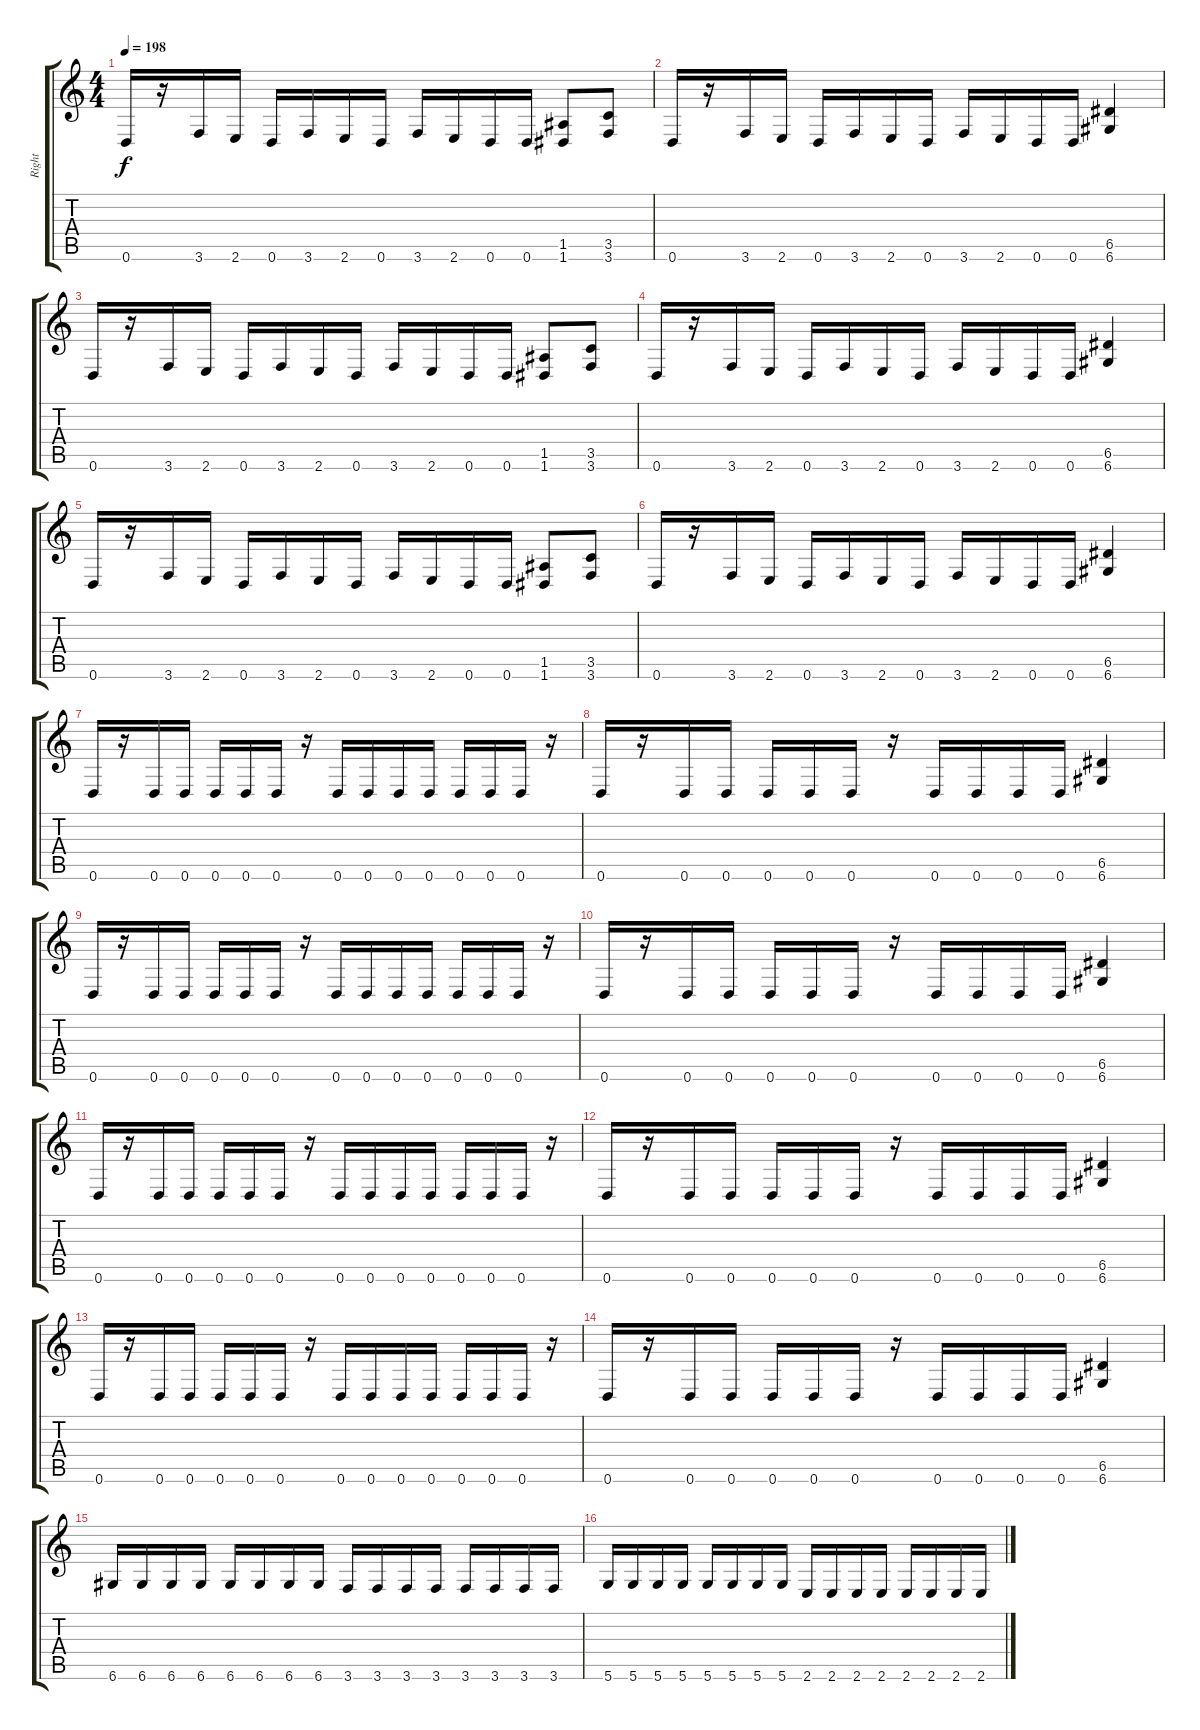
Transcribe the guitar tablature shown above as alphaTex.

\track ("Right" "Right") {instrument distortionguitar}
\staff {score tabs}
\tuning (E4 B3 G3 D3 A2 D2) {hide}
\ts (4 4)
\tempo 198
\clef g2
\ks c
0.6.16{dy f} r.16 3.6.16 2.6.16 0.6.16 3.6.16 2.6.16 0.6.16 3.6.16 2.6.16 0.6.16 0.6.16 (1.5 1.6).8 (3.5 3.6).8 |
0.6.16 r.16 3.6.16 2.6.16 0.6.16 3.6.16 2.6.16 0.6.16 3.6.16 2.6.16 0.6.16 0.6.16 (6.5 6.6).4 |
0.6.16 r.16 3.6.16 2.6.16 0.6.16 3.6.16 2.6.16 0.6.16 3.6.16 2.6.16 0.6.16 0.6.16 (1.5 1.6).8 (3.5 3.6).8 |
0.6.16 r.16 3.6.16 2.6.16 0.6.16 3.6.16 2.6.16 0.6.16 3.6.16 2.6.16 0.6.16 0.6.16 (6.5 6.6).4 |
0.6.16 r.16 3.6.16 2.6.16 0.6.16 3.6.16 2.6.16 0.6.16 3.6.16 2.6.16 0.6.16 0.6.16 (1.5 1.6).8 (3.5 3.6).8 |
0.6.16 r.16 3.6.16 2.6.16 0.6.16 3.6.16 2.6.16 0.6.16 3.6.16 2.6.16 0.6.16 0.6.16 (6.5 6.6).4 |
0.6.16 r.16 0.6.16 0.6.16 0.6.16 0.6.16 0.6.16 r.16 0.6.16 0.6.16 0.6.16 0.6.16 0.6.16 0.6.16 0.6.16 r.16 |
0.6.16 r.16 0.6.16 0.6.16 0.6.16 0.6.16 0.6.16 r.16 0.6.16 0.6.16 0.6.16 0.6.16 (6.5 6.6).4 |
0.6.16 r.16 0.6.16 0.6.16 0.6.16 0.6.16 0.6.16 r.16 0.6.16 0.6.16 0.6.16 0.6.16 0.6.16 0.6.16 0.6.16 r.16 |
0.6.16 r.16 0.6.16 0.6.16 0.6.16 0.6.16 0.6.16 r.16 0.6.16 0.6.16 0.6.16 0.6.16 (6.5 6.6).4 |
0.6.16 r.16 0.6.16 0.6.16 0.6.16 0.6.16 0.6.16 r.16 0.6.16 0.6.16 0.6.16 0.6.16 0.6.16 0.6.16 0.6.16 r.16 |
0.6.16 r.16 0.6.16 0.6.16 0.6.16 0.6.16 0.6.16 r.16 0.6.16 0.6.16 0.6.16 0.6.16 (6.5 6.6).4 |
0.6.16 r.16 0.6.16 0.6.16 0.6.16 0.6.16 0.6.16 r.16 0.6.16 0.6.16 0.6.16 0.6.16 0.6.16 0.6.16 0.6.16 r.16 |
0.6.16 r.16 0.6.16 0.6.16 0.6.16 0.6.16 0.6.16 r.16 0.6.16 0.6.16 0.6.16 0.6.16 (6.5 6.6).4 |
6.6.16 6.6.16 6.6.16 6.6.16 6.6.16 6.6.16 6.6.16 6.6.16 3.6.16 3.6.16 3.6.16 3.6.16 3.6.16 3.6.16 3.6.16 3.6.16 |
5.6.16 5.6.16 5.6.16 5.6.16 5.6.16 5.6.16 5.6.16 5.6.16 2.6.16 2.6.16 2.6.16 2.6.16 2.6.16 2.6.16 2.6.16 2.6.16
